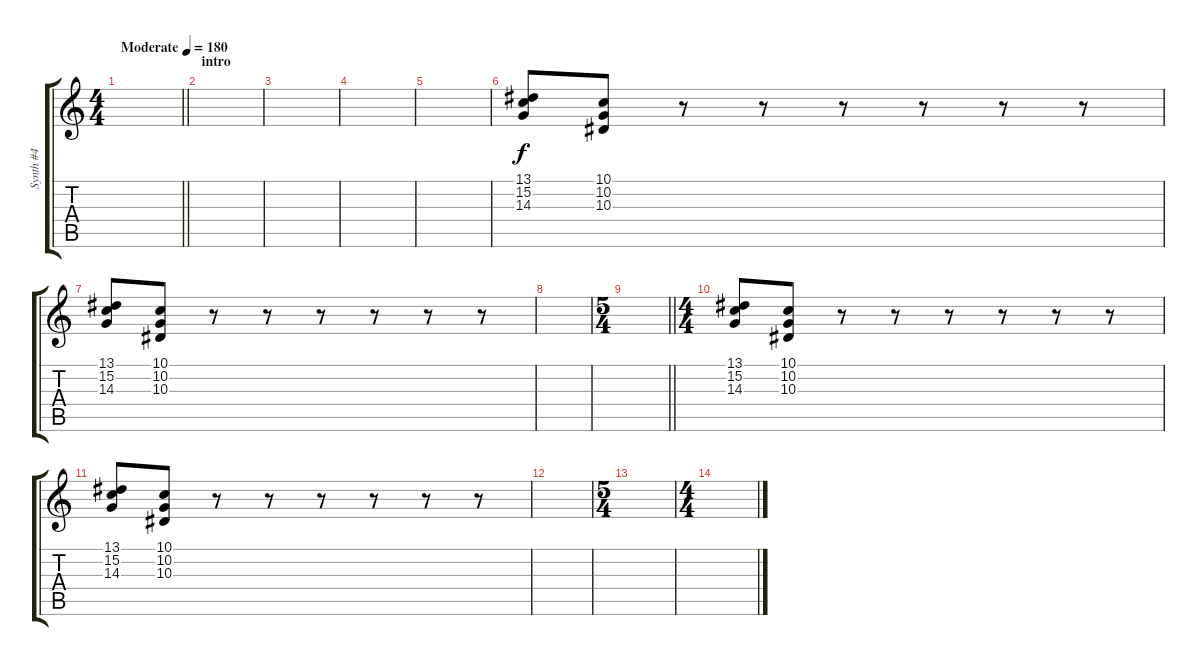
\track ("Synth #4" "Synth #4") {instrument orchestrahit}
\staff {score tabs}
\tuning (D4 A3 F3 C3 G2 C2) {hide}
\ts (4 4)
\tempo (180 "Moderate")
\clef g2
\barLineRight lightlight
\ks c
|
\section ("" "intro")
|
|
|
|
(13.1 15.2 14.3).8 (10.1 10.2 10.3).8 r.8 r.8 r.8 r.8 r.8 r.8 |
(13.1 15.2 14.3).8 (10.1 10.2 10.3).8 r.8 r.8 r.8 r.8 r.8 r.8 |
|
\ts (5 4)
\barLineRight lightlight
|
\ts (4 4)
(13.1 15.2 14.3).8 (10.1 10.2 10.3).8 r.8 r.8 r.8 r.8 r.8 r.8 |
(13.1 15.2 14.3).8 (10.1 10.2 10.3).8 r.8 r.8 r.8 r.8 r.8 r.8 |
|
\ts (5 4)
|
\ts (4 4)
